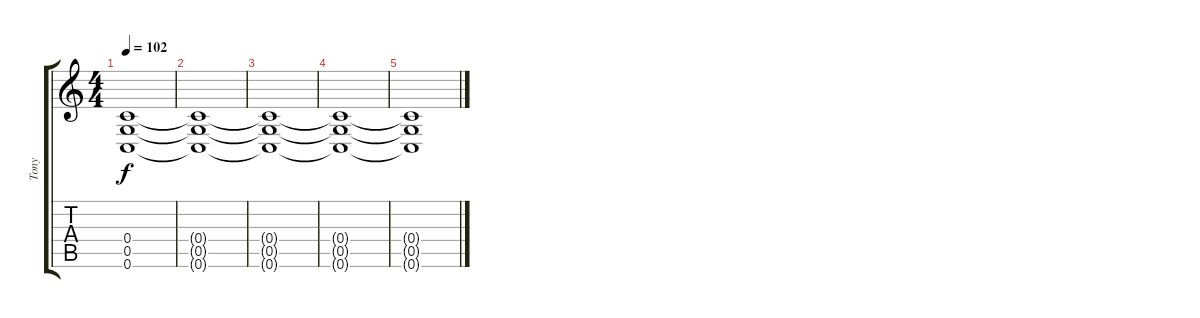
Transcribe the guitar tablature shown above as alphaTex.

\track ("Tony" "Tony") {instrument overdrivenguitar}
\staff {score tabs}
\tuning (D4 A3 F3 C3 G2 C2) {hide}
\ts (4 4)
\tempo 102
\clef g2
\ks c
(0.4 0.5 0.6).1{dy f} |
(0.4{t} 0.5{t} 0.6{t}).1{volume 0} |
(0.4{t} 0.5{t} 0.6{t}).1 |
(0.4{t} 0.5{t} 0.6{t}).1 |
(0.4{t} 0.5{t} 0.6{t}).1
